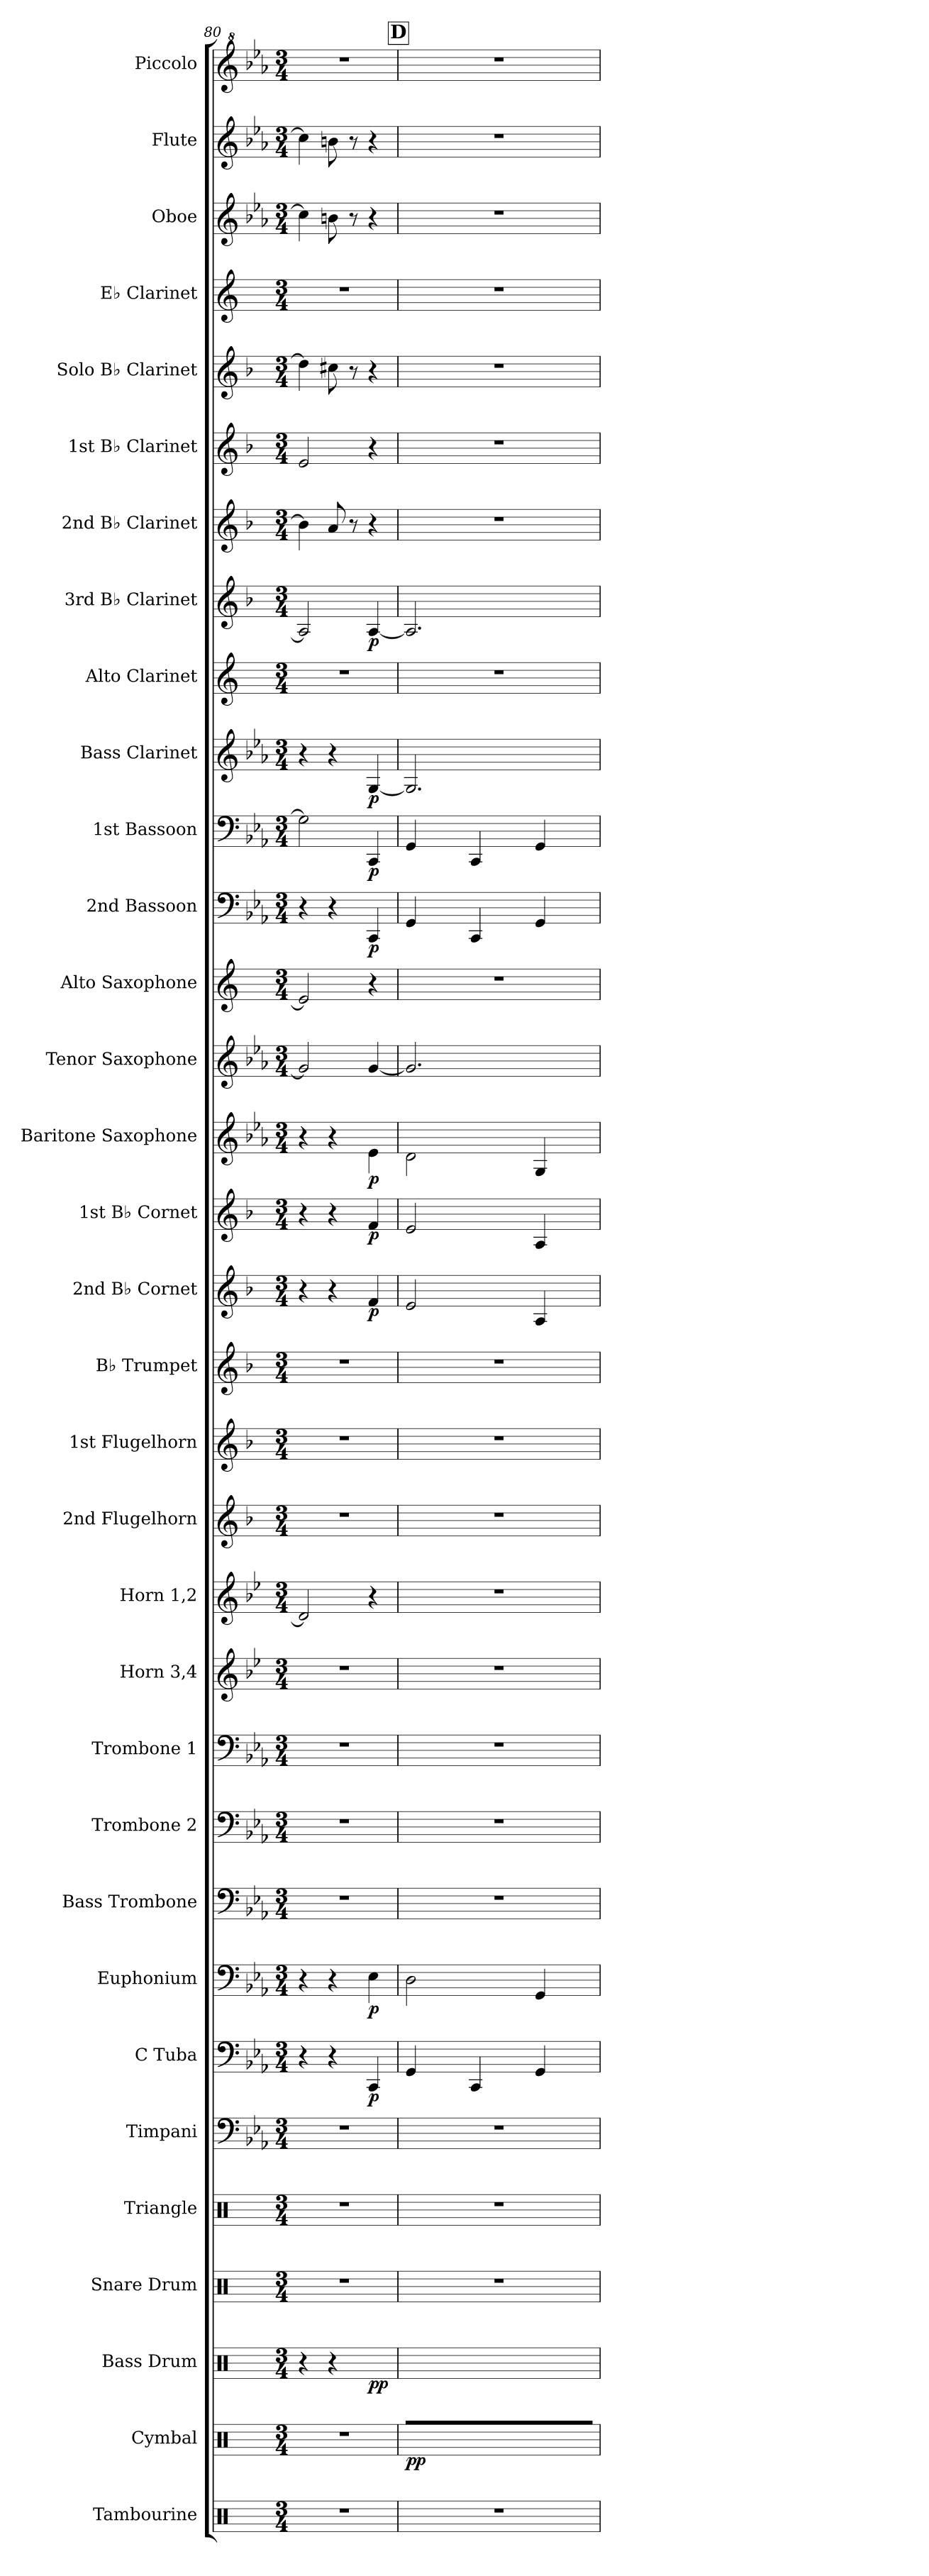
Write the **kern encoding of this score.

**kern	**kern	**dynam	**kern	**dynam	**kern	**kern	**kern	**kern	**dynam	**kern	**dynam	**kern	**kern	**kern	**kern	**kern	**kern	**kern	**kern	**kern	**dynam	**kern	**dynam	**kern	**dynam	**kern	**kern	**kern	**dynam	**kern	**dynam	**kern	**dynam	**kern	**kern	**dynam	**kern	**kern	**kern	**kern	**kern	**kern	**kern
*part33	*part32	*part32	*part31	*part31	*part30	*part29	*part28	*part27	*part27	*part26	*part26	*part25	*part24	*part23	*part22	*part21	*part20	*part19	*part18	*part17	*part17	*part16	*part16	*part15	*part15	*part14	*part13	*part12	*part12	*part11	*part11	*part10	*part10	*part9	*part8	*part8	*part7	*part6	*part5	*part4	*part3	*part2	*part1
*staff33	*staff32	*staff32	*staff31	*staff31	*staff30	*staff29	*staff28	*staff27	*staff27	*staff26	*staff26	*staff25	*staff24	*staff23	*staff22	*staff21	*staff20	*staff19	*staff18	*staff17	*staff17	*staff16	*staff16	*staff15	*staff15	*staff14	*staff13	*staff12	*staff12	*staff11	*staff11	*staff10	*staff10	*staff9	*staff8	*staff8	*staff7	*staff6	*staff5	*staff4	*staff3	*staff2	*staff1
*I"Tambourine	*I"Cymbal	*	*I"Bass Drum	*	*I"Snare Drum	*I"Triangle	*I"Timpani	*I"C Tuba	*	*I"Euphonium	*	*I"Bass Trombone	*I"Trombone 2	*I"Trombone 1	*I"Horn 3,4	*I"Horn 1,2	*I"2nd Flugelhorn	*I"1st Flugelhorn	*I"B♭ Trumpet	*I"2nd B♭ Cornet	*	*I"1st B♭ Cornet	*	*I"Baritone Saxophone	*	*I"Tenor Saxophone	*I"Alto Saxophone	*I"2nd Bassoon	*	*I"1st Bassoon	*	*I"Bass Clarinet	*	*I"Alto Clarinet	*I"3rd B♭ Clarinet	*	*I"2nd B♭ Clarinet	*I"1st B♭ Clarinet	*I"Solo B♭ Clarinet	*I"E♭ Clarinet	*I"Oboe	*I"Flute	*I"Piccolo
*I'Tamb.	*I'Cym.	*	*I'B. Dr.	*	*I'Sn. Dr.	*I'Trgl.	*I'Timp.	*I'C Tu.	*	*I'Eu.	*	*I'B. Trb.	*I'Trb. 2	*I'Trb. 1	*I'Hn. 3,4	*I'Hn. 1,2	*I'2nd Flghn.	*I'1st Flghn.	*I'B♭ Tpt.	*I'2nd B♭ Cnt.	*	*I'1st B♭ Cnt.	*	*I'Bar. Sax.	*	*I'T. Sax.	*I'A. Sax.	*I'2nd Bsn.	*	*I'1st Bsn.	*	*I'B. Cl.	*	*I'A. Cl.	*I'3rd B♭ Cl.	*	*I'2nd B♭ Cl.	*I'1st B♭ Cl.	*I'Solo B♭ Cl.	*I'E♭ Cl.	*I'Ob.	*I'Fl.	*I'Picc.
*clefX	*clefX	*	*clefX	*	*clefX	*clefX	*clefF4	*clefF4	*	*clefF4	*	*clefF4	*clefF4	*clefF4	*clefG2	*clefG2	*clefG2	*clefG2	*clefG2	*clefG2	*	*clefG2	*	*clefG2	*	*clefG2	*clefG2	*clefF4	*	*clefF4	*	*clefG2	*	*clefG2	*clefG2	*	*clefG2	*clefG2	*clefG2	*clefG2	*clefG2	*clefG2	*clefG^2
*	*	*	*	*	*	*	*	*	*	*	*	*	*	*	*ITrd4c7	*ITrd4c7	*ITrd1c2	*ITrd1c2	*ITrd1c2	*ITrd1c2	*	*ITrd1c2	*	*ITrd12c21	*	*ITrd8c14	*ITrd5c9	*	*	*	*	*ITrd8c14	*	*ITrd5c9	*ITrd1c2	*	*ITrd1c2	*ITrd1c2	*ITrd1c2	*ITrd-2c-3	*	*	*ITrd-7c-12
*k[]	*k[]	*	*k[]	*	*k[]	*k[]	*k[b-e-a-]	*k[b-e-a-]	*	*k[b-e-a-]	*	*k[b-e-a-]	*k[b-e-a-]	*k[b-e-a-]	*k[b-e-a-]	*k[b-e-a-]	*k[b-e-a-]	*k[b-e-a-]	*k[b-e-a-]	*k[b-e-a-]	*	*k[b-e-a-]	*	*k[b-e-a-]	*	*k[b-e-a-]	*k[b-e-a-]	*k[b-e-a-]	*	*k[b-e-a-]	*	*k[b-e-a-]	*	*k[b-e-a-]	*k[b-e-a-]	*	*k[b-e-a-]	*k[b-e-a-]	*k[b-e-a-]	*k[b-e-a-]	*k[b-e-a-]	*k[b-e-a-]	*k[b-e-a-]
*C:	*C:	*	*C:	*	*C:	*C:	*E-:	*E-:	*	*E-:	*	*E-:	*E-:	*E-:	*E-:	*E-:	*E-:	*E-:	*E-:	*E-:	*	*E-:	*	*E-:	*	*E-:	*E-:	*E-:	*	*E-:	*	*E-:	*	*E-:	*E-:	*	*E-:	*E-:	*E-:	*E-:	*E-:	*E-:	*E-:
*M3/4	*M3/4	*	*M3/4	*	*M3/4	*M3/4	*M3/4	*M3/4	*	*M3/4	*	*M3/4	*M3/4	*M3/4	*M3/4	*M3/4	*M3/4	*M3/4	*M3/4	*M3/4	*	*M3/4	*	*M3/4	*	*M3/4	*M3/4	*M3/4	*	*M3/4	*	*M3/4	*	*M3/4	*M3/4	*	*M3/4	*M3/4	*M3/4	*M3/4	*M3/4	*M3/4	*M3/4
=80	=80	=80	=80	=80	=80	=80	=80	=80	=80	=80	=80	=80	=80	=80	=80	=80	=80	=80	=80	=80	=80	=80	=80	=80	=80	=80	=80	=80	=80	=80	=80	=80	=80	=80	=80	=80	=80	=80	=80	=80	=80	=80	=80
2.r	2.r	.	4r	.	2.r	2.r	2.r	4r	.	4r	.	2.r	2.r	2.r	2.r	2G/]	2.r	2.r	2.r	4r	.	4r	.	4r	.	2G/]	2G/]	4r	.	2G\]	.	4r	.	2.r	2G/]	.	4a-\]	2d/	4cc\]	2.r	4cc\]	4cc\]	2.r
.	.	.	4r	.	.	.	.	4r	.	4r	.	.	.	.	.	.	.	.	.	4r	.	4r	.	4r	.	.	.	4r	.	.	.	4r	.	.	.	.	8g/	.	8bn\	.	8bn\	8bn\	.
.	.	.	.	.	.	.	.	.	.	.	.	.	.	.	.	.	.	.	.	.	.	.	.	.	.	.	.	.	.	.	.	.	.	.	.	.	8r	.	8r	.	8r	8r	.
!	!	!	!	!LO:DY:b	!	!	!	!	!LO:DY:b	!	!LO:DY:b	!	!	!	!	!	!	!	!	!	!LO:DY:b	!	!LO:DY:b	!	!LO:DY:b	!	!	!	!LO:DY:b	!	!LO:DY:b	!	!LO:DY:b	!	!	!LO:DY:b	!	!	!	!	!	!	!
.	.	.	[4R\	pp	.	.	.	4CC/	p	4E-\	p	.	.	.	.	4r	.	.	.	4e-/	p	4e-/	p	4E-\	p	[4G/	4r	4CC/	p	4CC/	p	[4GG/	p	.	[4G/	p	4r	4r	4r	.	4r	4r	.
!!LO:REH:place=s1:a:t=D
=81	=81	=81	=81	=81	=81	=81	=81	=81	=81	=81	=81	=81	=81	=81	=81	=81	=81	=81	=81	=81	=81	=81	=81	=81	=81	=81	=81	=81	=81	=81	=81	=81	=81	=81	=81	=81	=81	=81	=81	=81	=81	=81	=81
!	!	!LO:DY:b	!	!	!	!	!	!	!	!	!	!	!	!	!	!	!	!	!	!	!	!	!	!	!	!	!	!	!	!	!	!	!	!	!	!	!	!	!	!	!	!	!
*	*tremolo	*	*	*	*	*	*	*	*	*	*	*	*	*	*	*	*	*	*	*	*	*	*	*	*	*	*	*	*	*	*	*	*	*	*	*	*	*	*	*	*	*	*
2.r	[32R\LLL	pp	4R\]	.	2.r	2.r	2.r	4GG/	.	2D\	.	2.r	2.r	2.r	2.r	2.r	2.r	2.r	2.r	2d/	.	2d/	.	2D\	.	2.G/]	2.r	4GG/	.	4GG/	.	2.GG/]	.	2.r	2.G/]	.	2.r	2.r	2.r	2.r	2.r	2.r	2.r
.	32R\	.	.	.	.	.	.	.	.	.	.	.	.	.	.	.	.	.	.	.	.	.	.	.	.	.	.	.	.	.	.	.	.	.	.	.	.	.	.	.	.	.	.
.	32R\	.	.	.	.	.	.	.	.	.	.	.	.	.	.	.	.	.	.	.	.	.	.	.	.	.	.	.	.	.	.	.	.	.	.	.	.	.	.	.	.	.	.
.	32R\	.	.	.	.	.	.	.	.	.	.	.	.	.	.	.	.	.	.	.	.	.	.	.	.	.	.	.	.	.	.	.	.	.	.	.	.	.	.	.	.	.	.
.	32R\	.	.	.	.	.	.	.	.	.	.	.	.	.	.	.	.	.	.	.	.	.	.	.	.	.	.	.	.	.	.	.	.	.	.	.	.	.	.	.	.	.	.
.	32R\	.	.	.	.	.	.	.	.	.	.	.	.	.	.	.	.	.	.	.	.	.	.	.	.	.	.	.	.	.	.	.	.	.	.	.	.	.	.	.	.	.	.
.	32R\	.	.	.	.	.	.	.	.	.	.	.	.	.	.	.	.	.	.	.	.	.	.	.	.	.	.	.	.	.	.	.	.	.	.	.	.	.	.	.	.	.	.
.	32R\	.	.	.	.	.	.	.	.	.	.	.	.	.	.	.	.	.	.	.	.	.	.	.	.	.	.	.	.	.	.	.	.	.	.	.	.	.	.	.	.	.	.
.	32R\	.	2R\	.	.	.	.	4CC/	.	.	.	.	.	.	.	.	.	.	.	.	.	.	.	.	.	.	.	4CC/	.	4CC/	.	.	.	.	.	.	.	.	.	.	.	.	.
.	32R\	.	.	.	.	.	.	.	.	.	.	.	.	.	.	.	.	.	.	.	.	.	.	.	.	.	.	.	.	.	.	.	.	.	.	.	.	.	.	.	.	.	.
.	32R\	.	.	.	.	.	.	.	.	.	.	.	.	.	.	.	.	.	.	.	.	.	.	.	.	.	.	.	.	.	.	.	.	.	.	.	.	.	.	.	.	.	.
.	32R\	.	.	.	.	.	.	.	.	.	.	.	.	.	.	.	.	.	.	.	.	.	.	.	.	.	.	.	.	.	.	.	.	.	.	.	.	.	.	.	.	.	.
.	32R\	.	.	.	.	.	.	.	.	.	.	.	.	.	.	.	.	.	.	.	.	.	.	.	.	.	.	.	.	.	.	.	.	.	.	.	.	.	.	.	.	.	.
.	32R\	.	.	.	.	.	.	.	.	.	.	.	.	.	.	.	.	.	.	.	.	.	.	.	.	.	.	.	.	.	.	.	.	.	.	.	.	.	.	.	.	.	.
.	32R\	.	.	.	.	.	.	.	.	.	.	.	.	.	.	.	.	.	.	.	.	.	.	.	.	.	.	.	.	.	.	.	.	.	.	.	.	.	.	.	.	.	.
.	32R\	.	.	.	.	.	.	.	.	.	.	.	.	.	.	.	.	.	.	.	.	.	.	.	.	.	.	.	.	.	.	.	.	.	.	.	.	.	.	.	.	.	.
.	32R\	.	.	.	.	.	.	4GG/	.	4GG/	.	.	.	.	.	.	.	.	.	4G/	.	4G/	.	4GG/	.	.	.	4GG/	.	4GG/	.	.	.	.	.	.	.	.	.	.	.	.	.
.	32R\	.	.	.	.	.	.	.	.	.	.	.	.	.	.	.	.	.	.	.	.	.	.	.	.	.	.	.	.	.	.	.	.	.	.	.	.	.	.	.	.	.	.
.	32R\	.	.	.	.	.	.	.	.	.	.	.	.	.	.	.	.	.	.	.	.	.	.	.	.	.	.	.	.	.	.	.	.	.	.	.	.	.	.	.	.	.	.
.	32R\	.	.	.	.	.	.	.	.	.	.	.	.	.	.	.	.	.	.	.	.	.	.	.	.	.	.	.	.	.	.	.	.	.	.	.	.	.	.	.	.	.	.
.	32R\	.	.	.	.	.	.	.	.	.	.	.	.	.	.	.	.	.	.	.	.	.	.	.	.	.	.	.	.	.	.	.	.	.	.	.	.	.	.	.	.	.	.
.	32R\	.	.	.	.	.	.	.	.	.	.	.	.	.	.	.	.	.	.	.	.	.	.	.	.	.	.	.	.	.	.	.	.	.	.	.	.	.	.	.	.	.	.
.	32R\	.	.	.	.	.	.	.	.	.	.	.	.	.	.	.	.	.	.	.	.	.	.	.	.	.	.	.	.	.	.	.	.	.	.	.	.	.	.	.	.	.	.
.	32R\JJJ	.	.	.	.	.	.	.	.	.	.	.	.	.	.	.	.	.	.	.	.	.	.	.	.	.	.	.	.	.	.	.	.	.	.	.	.	.	.	.	.	.	.
*	*Xtremolo	*	*	*	*	*	*	*	*	*	*	*	*	*	*	*	*	*	*	*	*	*	*	*	*	*	*	*	*	*	*	*	*	*	*	*	*	*	*	*	*	*	*
=	=	=	=	=	=	=	=	=	=	=	=	=	=	=	=	=	=	=	=	=	=	=	=	=	=	=	=	=	=	=	=	=	=	=	=	=	=	=	=	=	=	=	=
*-	*-	*-	*-	*-	*-	*-	*-	*-	*-	*-	*-	*-	*-	*-	*-	*-	*-	*-	*-	*-	*-	*-	*-	*-	*-	*-	*-	*-	*-	*-	*-	*-	*-	*-	*-	*-	*-	*-	*-	*-	*-	*-	*-
